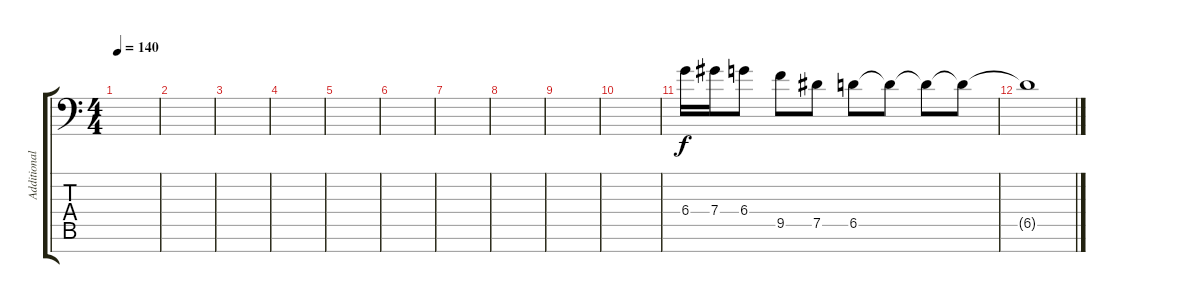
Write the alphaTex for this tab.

\track ("Additional Guitar" "Additional") {instrument distortionguitar}
\staff {score tabs}
\tuning (Eb4 Bb3 Gb3 Db3 Ab2 Eb2 Bb1) {hide}
\ts (4 4)
\tempo 140
\clef f4
\ks c
|
|
|
|
|
|
|
|
|
|
6.4.16 7.4.16 6.4.8 9.5.8 7.5.8 6.5.8 6.5{t}.8 6.5{t}.8 6.5{t}.8 |
6.5{t}.1
